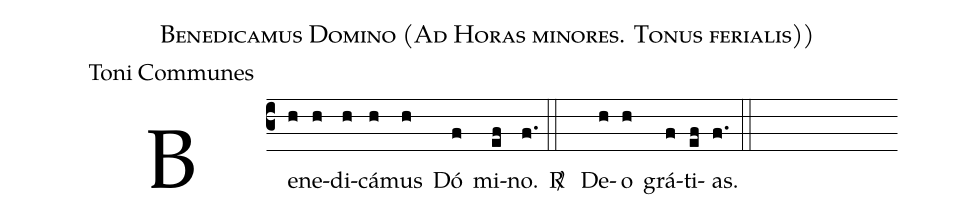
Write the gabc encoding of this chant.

name:Benedicamus Domino (Ad Horas minores. Tonus ferialis));
office-part:Toni Communes;
%%
(c3) Be(h)ne(h)di(h)cá(h)mus(h) Dó(f) mi(ef)no.(f.) (::)<sp>R/</sp> () De(h)o(h)  grá(f)ti(ef)as.(f.) (::)
